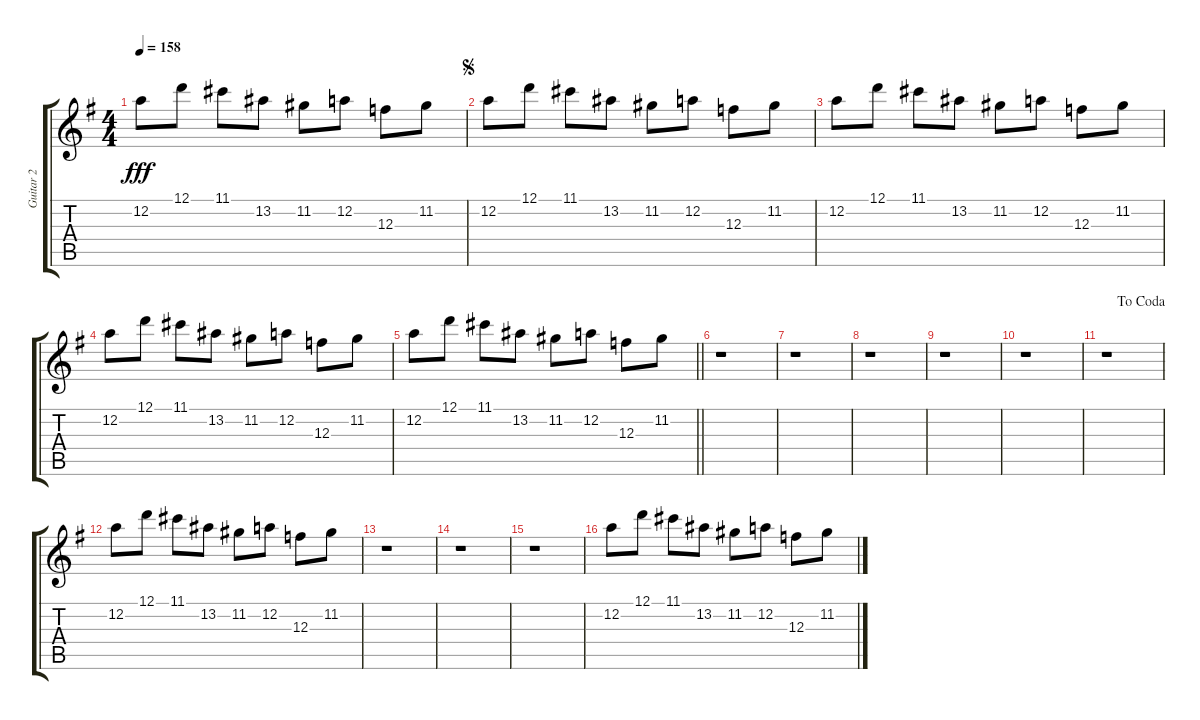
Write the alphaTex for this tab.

\track ("Guitar 2" "Guitar 2") {instrument overdrivenguitar}
\staff {score tabs}
\tuning (D4 A3 F3 C3 G2 D2) {hide}
\ts (4 4)
\tempo 158
\clef g2
\ks g
12.2.8{dy fff} 12.1.8 11.1.8 13.2.8 11.2.8 12.2.8 12.3.8 11.2.8 |
\jump segno
12.2.8 12.1.8 11.1.8 13.2.8 11.2.8 12.2.8 12.3.8 11.2.8 |
12.2.8 12.1.8 11.1.8 13.2.8 11.2.8 12.2.8 12.3.8 11.2.8 |
12.2.8 12.1.8 11.1.8 13.2.8 11.2.8 12.2.8 12.3.8 11.2.8 |
\barLineRight lightlight
12.2.8 12.1.8 11.1.8 13.2.8 11.2.8 12.2.8 12.3.8 11.2.8 |
r.1 |
r.1 |
r.1 |
r.1 |
r.1 |
\jump dacoda
r.1 |
12.2.8 12.1.8 11.1.8 13.2.8 11.2.8 12.2.8 12.3.8 11.2.8 |
r.1 |
r.1 |
r.1 |
12.2.8 12.1.8 11.1.8 13.2.8 11.2.8 12.2.8 12.3.8 11.2.8
